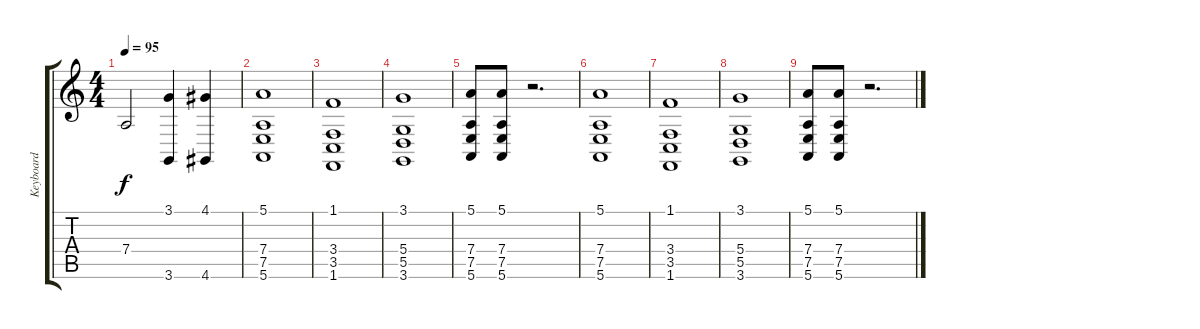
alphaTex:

\track ("Keyboard" "Keyboard") {instrument stringensemble1}
\staff {score tabs}
\tuning (E4 B3 G3 D3 A2 E2) {hide}
\ts (4 4)
\tempo 95
\clef g2
\ks c
7.4{t}.2{dy f} (3.1 3.6).4 (4.1 4.6).4 |
(5.1 7.4 7.5 5.6).1{volume 14} |
(1.1 3.4 3.5 1.6).1 |
(3.1 5.4 5.5 3.6).1 |
(5.1 7.4 7.5 5.6).8 (5.1 7.4 7.5 5.6).8 r.2{d} |
(5.1 7.4 7.5 5.6).1 |
(1.1 3.4 3.5 1.6).1 |
(3.1 5.4 5.5 3.6).1 |
(5.1 7.4 7.5 5.6).8 (5.1 7.4 7.5 5.6).8 r.2{d}
